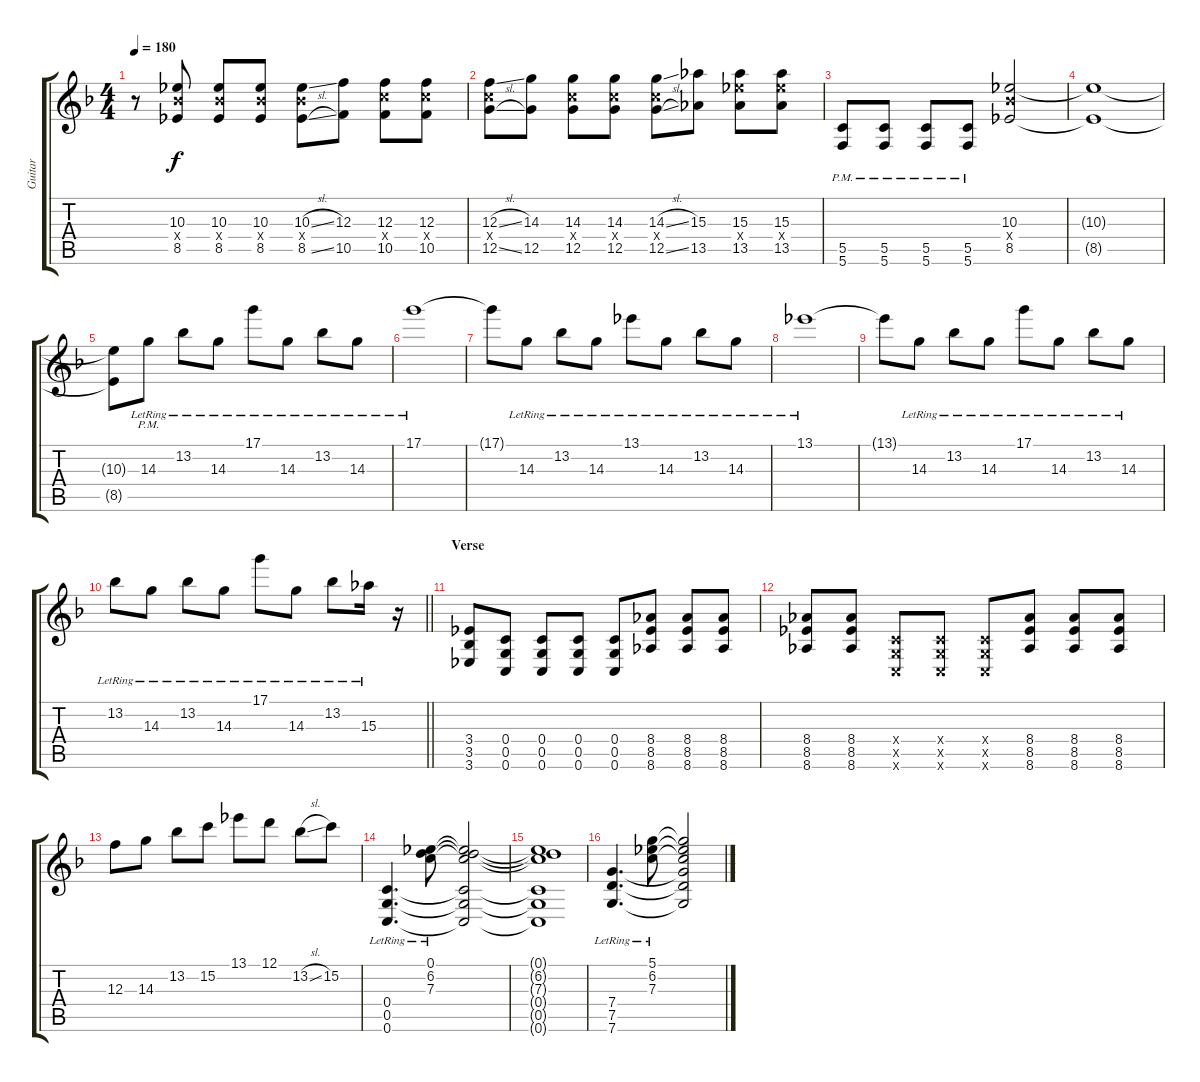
\track ("Guitar" "Guitar") {instrument distortionguitar}
\staff {score tabs}
\tuning (D4 A3 F3 C3 G2 C2) {hide}
\ts (4 4)
\tempo 180
\clef g2
\ks f
r.8{dy f} (10.3 10.4{x} 8.5).8 (10.3 10.4{x} 8.5).8 (10.3 10.4{x} 8.5).8 (10.3{sl} 10.4{x} 8.5{sl}).8 (12.3 10.5).8 (12.3 12.4{x} 10.5).8 (12.3 12.4{x} 10.5).8 |
(12.3{sl} 12.4{x} 12.5{sl}).8 (14.3 12.5).8 (14.3 12.4{x} 12.5).8 (14.3 12.4{x} 12.5).8 (14.3{sl} 12.4{x} 12.5{sl}).8 (15.3 13.5).8 (15.3 15.4{x} 13.5).8 (15.3 15.4{x} 13.5).8 |
(5.5{pm} 5.6{pm}).8 (5.5{pm} 5.6{pm}).8 (5.5{pm} 5.6{pm}).8 (5.5{pm} 5.6{pm}).8 (10.3 10.4{x} 8.5).2 |
(10.3{t} 8.5{t}).1 |
(10.3{t} 8.5{t}).8 14.3{pm lr}.8 13.2{lr}.8 14.3{lr}.8 17.1{lr}.8 14.3{lr}.8 13.2{lr}.8 14.3{lr}.8 |
17.1{lr}.1 |
17.1{t}.8 14.3{lr}.8 13.2{lr}.8 14.3{lr}.8 13.1{lr}.8 14.3{lr}.8 13.2{lr}.8 14.3{lr}.8 |
13.1{lr}.1 |
13.1{t}.8 14.3{lr}.8 13.2{lr}.8 14.3{lr}.8 17.1{lr}.8 14.3{lr}.8 13.2{lr}.8 14.3{lr}.8 |
\barLineRight lightlight
13.2{lr}.8 14.3{lr}.8 13.2{lr}.8 14.3{lr}.8 17.1{lr}.8 14.3{lr}.8 13.2{lr}.8 15.3{lr}.16 r.16 |
\section ("" "Verse")
(3.4 3.5 3.6).8 (0.4 0.5 0.6).8 (0.4 0.5 0.6).8 (0.4 0.5 0.6).8 (0.4 0.5 0.6).8 (8.4 8.5 8.6).8 (8.4 8.5 8.6).8 (8.4 8.5 8.6).8 |
(8.4 8.5 8.6).8 (8.4 8.5 8.6).8 (0.4{x} 0.5{x} 0.6{x}).8 (0.4{x} 0.5{x} 0.6{x}).8 (0.4{x} 0.5{x} 0.6{x}).8 (8.4 8.5 8.6).8 (8.4 8.5 8.6).8 (8.4 8.5 8.6).8 |
12.3.8 14.3.8 13.2.8 15.2.8 13.1.8 12.1.8 13.2{sl}.8 15.2.8 |
(0.4{lr} 0.5{lr} 0.6{lr}).4{d} (0.1{lr} 6.2{lr} 7.3{lr}).8 (0.1{t} 6.2{t} 7.3{t} 0.4{t} 0.5{t} 0.6{t}).2 |
(0.1{t} 6.2{t} 7.3{t} 0.4{t} 0.5{t} 0.6{t}).1 |
(7.4{lr} 7.5{lr} 7.6{lr}).4{d} (5.1{lr} 6.2{lr} 7.3{lr}).8 (5.1{t} 6.2{t} 7.3{t} 7.4{t} 7.5{t} 7.6{t}).2
